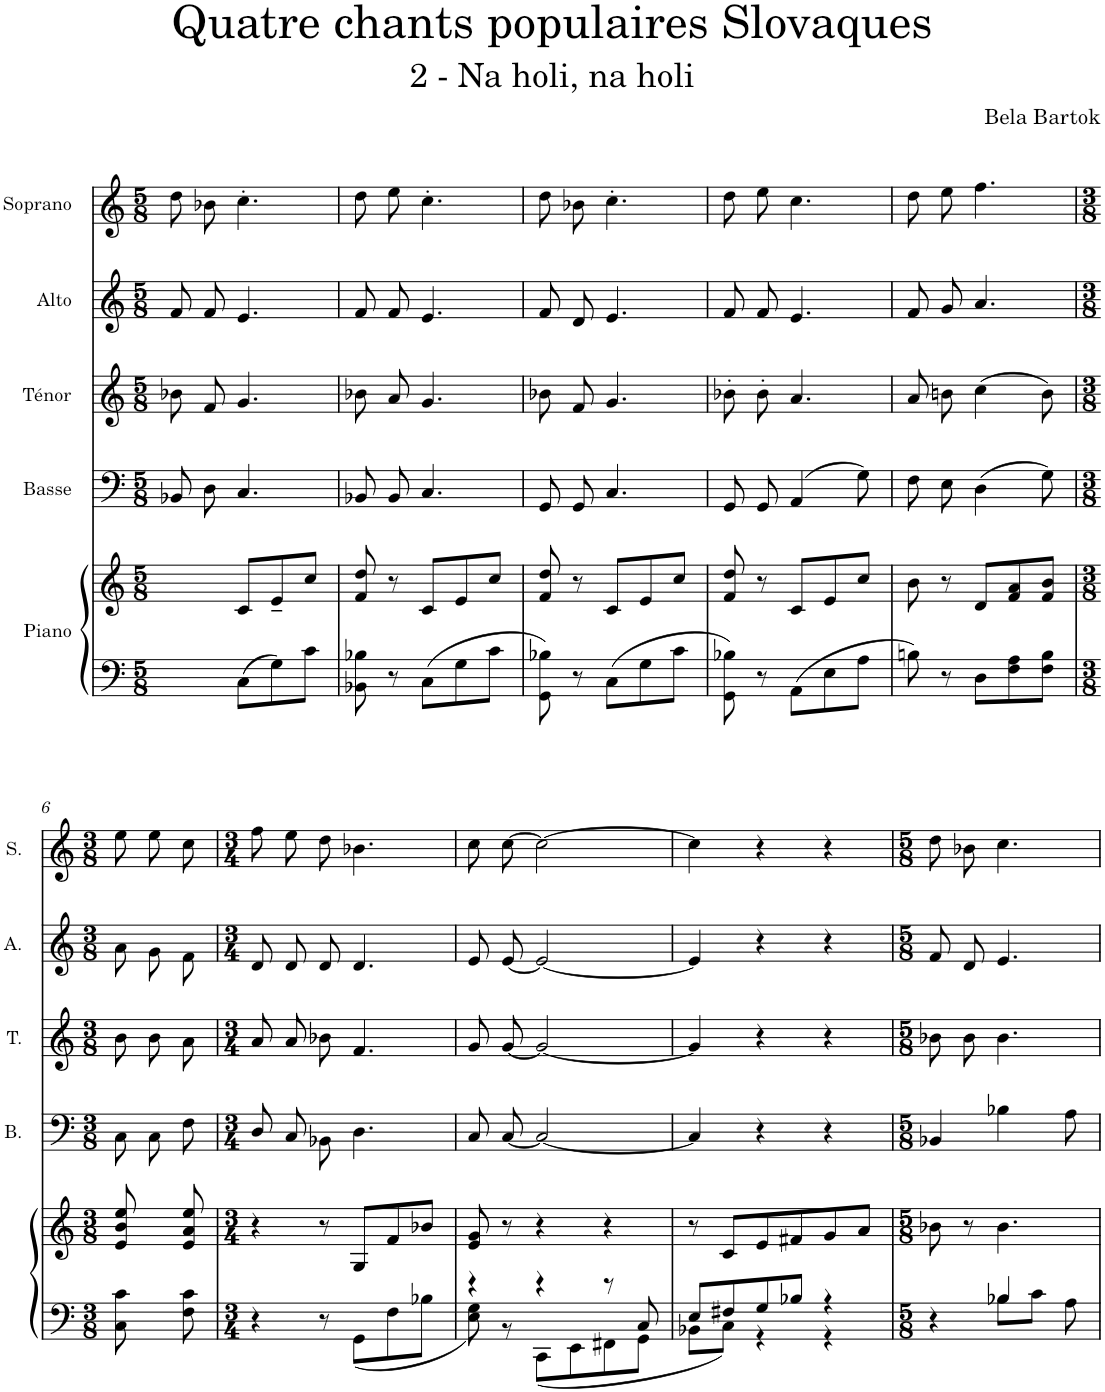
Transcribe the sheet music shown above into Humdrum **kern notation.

**kern	**kern	**kern	**kern	**kern	**kern
*part5	*part5	*part4	*part3	*part2	*part1
*staff6	*staff5	*staff4	*staff3	*staff2	*staff1
*I"Piano	*	*I"Basse	*I"Ténor	*I"Alto	*I"Soprano
*I'Pno	*	*I'B.	*I'T.	*I'A.	*I'S.
*clefF4	*clefG2	*clefF4	*clefG2	*clefG2	*clefG2
*k[]	*k[]	*k[]	*k[]	*k[]	*k[]
*M5/8	*M5/8	*M5/8	*M5/8	*M5/8	*M5/8
=1	=1	=1	=1	=1	=1
4ryy	4ryy	8BB-X/L	8b-X/L	8f/L	8dd\L
.	.	8D/J	8f/J	8f/J	8b-X\J
8C\L	8c/L	4.C/	4.g/	4.e/	4.cc'\
8G\	8e~/	.	.	.	.
8c\J	8cc/J	.	.	.	.
=2	=2	=2	=2	=2	=2
8BB-X\ 8B-X\	8f/ 8dd/	8BB-X/L	8b-X/L	8f/L	8dd\L
8r	8r	8BB-/J	8a/J	8f/J	8ee\J
8C\L	8c/L	4.C/	4.g/	4.e/	4.cc'\
8G\	8e/	.	.	.	.
8c\J	8cc/J	.	.	.	.
=3	=3	=3	=3	=3	=3
8GG\ 8B-X\	8f/ 8dd/	8GG/L	8b-X/L	8f/L	8dd\L
8r	8r	8GG/J	8f/J	8d/J	8b-X\J
8C\L	8c/L	4.C/	4.g/	4.e/	4.cc'\
8G\	8e/	.	.	.	.
8c\J	8cc/J	.	.	.	.
=4	=4	=4	=4	=4	=4
8GG\ 8B-X\	8f/ 8dd/	8GG/L	8b-X'\L	8f/L	8dd\L
8r	8r	8GG/J	8b-'\J	8f/J	8ee\J
8AA\L	8c/L	(>4AA/	4.a/	4.e/	4.cc\
8E\	8e/	.	.	.	.
8A\J	8cc/J	8G\)	.	.	.
=5	=5	=5	=5	=5	=5
8Bn\	8b\	8F\L	8a/L	8f/L	8dd\L
8r	8r	8E\J	8bn/J	8g/J	8ee\J
8D\L	8d/L	(>4D\	(4cc\	4.a/	4.ff\
8F\ 8A\	8f/ 8a/	.	.	.	.
8F\ 8B\J	8f/ 8b/J	8G\)	8b\)	.	.
!!LO:LB:g=z
=6	=6	=6	=6	=6	=6
*M3/8	*M3/8	*M3/8	*M3/8	*M3/8	*M3/8
8C\ 8c\	8e/ 8b/ 8ee/	8C\L	8b\L	8a\L	8ee\L
8ryy	8ryy	8C\	8b\	8g\	8ee\
8F\ 8c\	8e/ 8a/ 8ee/	8F\J	8a\J	8f\J	8cc\J
=7	=7	=7	=7	=7	=7
*M3/4	*M3/4	*M3/4	*M3/4	*M3/4	*M3/4
4r	4r	8D/L	8a/L	8d/L	8ff\L
.	.	8C/J	8a/J	8d/J	8ee\J
8r	8r	8BB-X\	8b-X\	8d/	8dd\
8GG\L	8G/L	4.D\	4.f/	4.d/	4.b-X\
8F\	8f/	.	.	.	.
8B-X\J	8b-X/J	.	.	.	.
=8	=8	=8	=8	=8	=8
*^	*	*	*	*	*
4r	8E\ 8G\	8e/ 8g/	8C/L	8g/L	8e/L	8cc\L
.	8r	8r	[<8C/J	[<8g/J	[<8e/J	[>8cc\J
4r	8CC\L	4r	2C/_	2g/_	2e/_	2cc\_
.	8EE\	.	.	.	.	.
8r	8FF#X\	4r	.	.	.	.
8C/	8GG\J	.	.	.	.	.
=9	=9	=9	=9	=9	=9	=9
8E/L	8BB-X\L	8r	4C/]	4g/]	4e/]	4cc\]
8F#X/	8C\J	8c/L	.	.	.	.
8G/	4r	8e/	4r	4r	4r	4r
8B-X/J	.	8f#X/	.	.	.	.
4r	4r	8g/	4r	4r	4r	4r
.	.	8a/J	.	.	.	.
=10	=10	=10	=10	=10	=10	=10
*M5/8	*	*M5/8	*M5/8	*M5/8	*M5/8	*M5/8
4r	4ryy	8b-X\	4BB-X/	8b-X\L	8f/L	8dd\L
.	.	8r	.	8b-\J	8d/J	8b-X\J
4B-X/	8B-\L	4.b-\	4B-X\	4.b-\	4.e/	4.cc\
.	8c\J	.	.	.	.	.
8A\	8ryy	.	8A\	.	.	.
*v	*v	*	*	*	*	*
=	=	=	=	=	=
*-	*-	*-	*-	*-	*-
